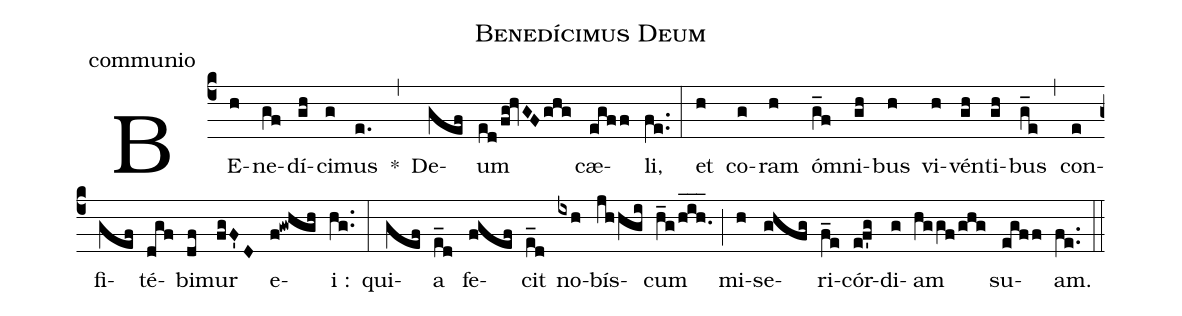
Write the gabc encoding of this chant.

name:Benedícimus Deum;
office-part:communio;
%%
(c4) BE(h)ne(gf)dí(gh)ci(g)mus(e.) *(,)
De(gef)um(ed/fg!hvGFghg) cæ(egff)li,(fe..) (:)
et(h) co(g)ram(h) ó(g_f)mni(gh)bus(h) vi(h)vén(gh)ti(gh)bus(g_e) (,)
con(e)fi(gef)té(dgf)bi(df)mur(fgF'D) e(f!gwhgh)i :(hg..) (:)
qui(gef)a(e_d) fe(fgef)cit(e_d) no(ixh)bís(jhhgi)cum(h_g/hih.___) (;)
mi(h)se(ghfg)ri(f_e)cór(e!f'g)di(g)am(hggf/ghg) su(egff)am.(fe..) (::)
